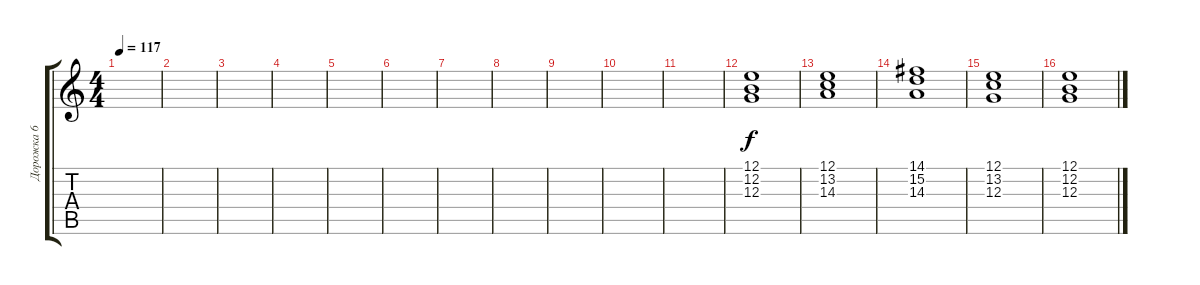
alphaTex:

\track ("Дорожка 6" "Дорожка 6") {instrument stringensemble1}
\staff {score tabs}
\tuning (E4 B3 G3 D3 A2 E2) {hide}
\ts (4 4)
\tempo 117
\clef g2
\ks c
|
|
|
|
|
|
|
|
|
|
|
(12.1 12.2 12.3).1 |
(12.1 13.2 14.3).1 |
(14.1 15.2 14.3).1 |
(12.1 13.2 12.3).1 |
(12.1 12.2 12.3).1
